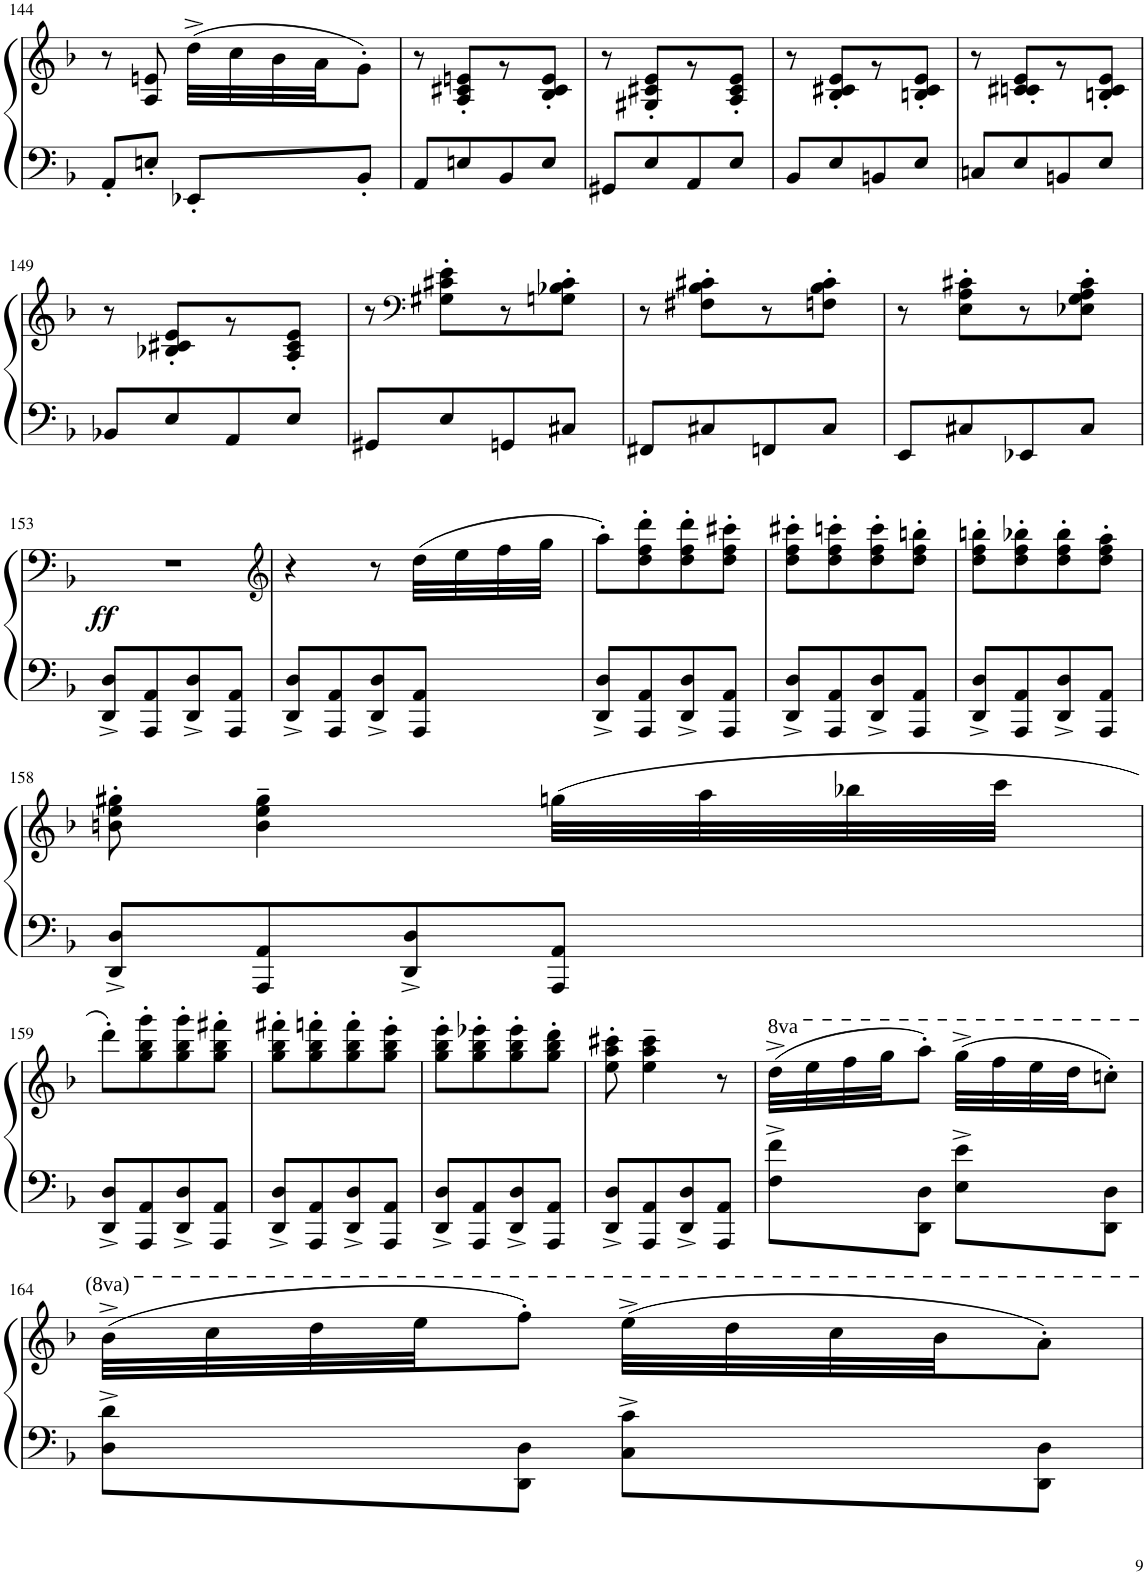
**kern	**kern	**dynam
*part1	*part1	*part1
*staff2	*staff1	*staff1/2
*I"Piano	*	*
*I'Pno	*	*
!!LO:PB:g=z
*clefF4	*clefG2	*
*k[b-]	*k[b-]	*
*M2/4	*M2/4	*
=144	=144	=144
8AA'/L	8r	.
8En'/J	8A/ 8en/	.
8EE-X'/L	(32dd^\LLL	.
.	32cc\	.
.	32b-\	.
.	32a\JJ	.
8BB-'/J	8g'\J)	.
=145	=145	=145
8AA'/L	8r	.
8En'/	8A/' 8c#X/' 8en/'L	.
8BB-'/	8r	.
8E'/J	8B-/' 8c#/' 8e/'J	.
=146	=146	=146
8GG#X'/L	8r	.
8E'/	8G#X/' 8c#X/' 8e/'L	.
8AA'/	8r	.
8E'/J	8A/' 8c#/' 8e/'J	.
=147	=147	=147
8BB-'/L	8r	.
8E'/	8B-/' 8c#X/' 8e/'L	.
8BBn'/	8r	.
8E'/J	8Bn/' 8c#/' 8e/'J	.
=148	=148	=148
8Cn'/L	8r	.
8E'/	8cn/' 8c#X/' 8e/'L	.
8BBn'/	8r	.
8E'/J	8Bn/' 8c#/' 8e/'J	.
!!LO:LB:g=z
=149	=149	=149
8BB-X'/L	8r	.
8E'/	8B-X/' 8c#X/' 8e/'L	.
8AA'/	8r	.
8E'/J	8A/' 8c#/' 8e/'J	.
=150	=150	=150
8GG#X'/L	8r	.
*	*clefF4	*
8E'/	8G#X\' 8c#X\' 8e\'L	.
8GGn'/	8r	.
8C#X'/J	8Gn\' 8B-X\' 8c#\'J	.
=151	=151	=151
8FF#X'/L	8r	.
8C#X'/	8F#X\' 8B-\' 8c#X\'L	.
8FFn'/	8r	.
8C#'/J	8Fn\' 8B-\' 8c#\'J	.
=152	=152	=152
8EE'/L	8r	.
8C#X'/	8E\' 8A\' 8c#X\'L	.
8EE-X'/	8r	.
8C#'/J	8E-X\' 8G\' 8A\' 8c#\'J	.
!!LO:LB:g=z
=153	=153	=153
!	!	!LO:DY:b
8DD/^ 8D/^L	2r	ff
8AAA/ 8AA/	.	.
8DD/^ 8D/^	.	.
8AAA/ 8AA/J	.	.
=154	=154	=154
*	*clefG2	*
8DD/^ 8D/^L	4r	.
8AAA/ 8AA/	.	.
8DD/^ 8D/^	8r	.
8AAA/ 8AA/J	(32dd\LLL	.
.	32ee\	.
.	32ff\	.
.	32gg\JJJ	.
=155	=155	=155
8DD/^ 8D/^L	8aa'\L)	.
8AAA/ 8AA/	8dd\' 8ff\' 8ddd\'	.
8DD/^ 8D/^	8dd\' 8ff\' 8ddd\'	.
8AAA/ 8AA/J	8dd\' 8ff\' 8ccc#X\'J	.
=156	=156	=156
8DD/^ 8D/^L	8dd\' 8ff\' 8ccc#X\'L	.
8AAA/ 8AA/	8dd\' 8ff\' 8cccn\'	.
8DD/^ 8D/^	8dd\' 8ff\' 8ccc\'	.
8AAA/ 8AA/J	8dd\' 8ff\' 8bbn\'J	.
=157	=157	=157
8DD/^ 8D/^L	8dd\' 8ff\' 8bbn\'L	.
8AAA/ 8AA/	8dd\' 8ff\' 8bb-X\'	.
8DD/^ 8D/^	8dd\' 8ff\' 8bb-\'	.
8AAA/ 8AA/J	8dd\' 8ff\' 8aa\'J	.
!!LO:LB:g=z
=158	=158	=158
8DD/^ 8D/^L	8bn\' 8ee\' 8gg#X\'	.
8AAA/ 8AA/	4b\~ 4ee\~ 4gg#\~	.
8DD/^ 8D/^	.	.
8AAA/ 8AA/J	(>32ggn\LLL	.
.	32aa\	.
.	32bb-X\	.
.	32ccc\JJJ	.
!!LO:LB:g=z
=159	=159	=159
8DD/^ 8D/^L	8ddd'\L)	.
8AAA/ 8AA/	8gg\' 8bb-\' 8ggg\'	.
8DD/^ 8D/^	8gg\' 8bb-\' 8ggg\'	.
8AAA/ 8AA/J	8gg\' 8bb-\' 8fff#X\'J	.
=160	=160	=160
8DD/^ 8D/^L	8gg\' 8bb-\' 8fff#X\'L	.
8AAA/ 8AA/	8gg\' 8bb-\' 8fffn\'	.
8DD/^ 8D/^	8gg\' 8bb-\' 8fff\'	.
8AAA/ 8AA/J	8gg\' 8bb-\' 8eee\'J	.
=161	=161	=161
8DD/^ 8D/^L	8gg\' 8bb-\' 8eee\'L	.
8AAA/ 8AA/	8gg\' 8bb-\' 8eee-X\'	.
8DD/^ 8D/^	8gg\' 8bb-\' 8eee-\'	.
8AAA/ 8AA/J	8gg\' 8bb-\' 8ddd\'J	.
=162	=162	=162
8DD/^ 8D/^L	8ee\' 8aa\' 8ccc#X\'	.
8AAA/ 8AA/	4ee\~ 4aa\~ 4ccc#\~	.
8DD/^ 8D/^	.	.
8AAA/ 8AA/J	8r	.
=163	=163	=163
8F\^ 8f\^L	(32ddd^\LLL	.
.	32eee\	.
.	32fff\	.
.	32ggg\JJ	.
8DD\ 8D\J	8aaa'\J)	.
8E\^ 8e\^L	(32ggg^\LLL	.
.	32fff\	.
.	32eee\	.
.	32ddd\JJ	.
8DD\ 8D\J	8cccn'\J)	.
!!LO:LB:g=z
=164	=164	=164
8D\^ 8d\^L	(32bb-^\LLL	.
.	32ccc\	.
.	32ddd\	.
.	32eee\JJ	.
8DD\ 8D\J	8fff'\J)	.
8C\^ 8c\^L	(32eee^\LLL	.
.	32ddd\	.
.	32ccc\	.
.	32bb-\JJ	.
8DD\ 8D\J	8aa'\J)	.
=	=	=
*-	*-	*-
